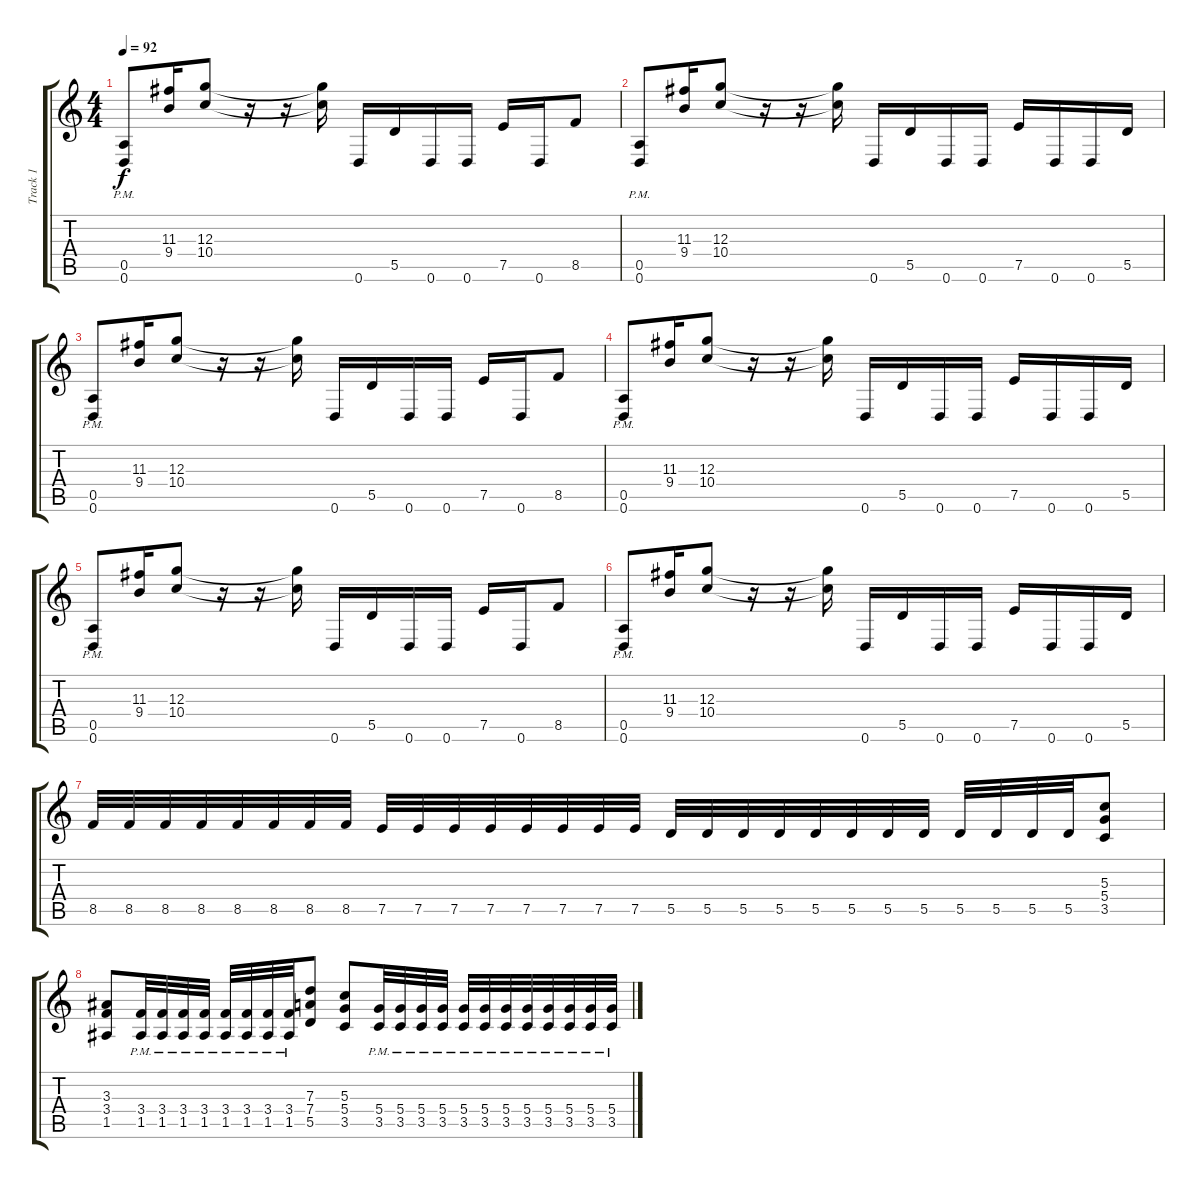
\track ("Track 1" "Track 1") {instrument overdrivenguitar}
\staff {score tabs}
\tuning (E4 B3 G3 D3 A2 D2) {hide}
\ts (4 4)
\tempo 92
\clef g2
\ks c
(0.5{pm} 0.6{pm}).8{dy f} (11.3 9.4).16 (12.3 10.4).8 r.16 r.16 (12.3{t} 10.4{t}).16 0.6.16 5.5.16 0.6.16 0.6.16 7.5.16 0.6.16 8.5.8 |
(0.5{pm} 0.6{pm}).8 (11.3 9.4).16 (12.3 10.4).8 r.16 r.16 (12.3{t} 10.4{t}).16 0.6.16 5.5.16 0.6.16 0.6.16 7.5.16 0.6.16 0.6.16 5.5.16 |
(0.5{pm} 0.6{pm}).8 (11.3 9.4).16 (12.3 10.4).8 r.16 r.16 (12.3{t} 10.4{t}).16 0.6.16 5.5.16 0.6.16 0.6.16 7.5.16 0.6.16 8.5.8 |
(0.5{pm} 0.6{pm}).8 (11.3 9.4).16 (12.3 10.4).8 r.16 r.16 (12.3{t} 10.4{t}).16 0.6.16 5.5.16 0.6.16 0.6.16 7.5.16 0.6.16 0.6.16 5.5.16 |
(0.5{pm} 0.6{pm}).8 (11.3 9.4).16 (12.3 10.4).8 r.16 r.16 (12.3{t} 10.4{t}).16 0.6.16 5.5.16 0.6.16 0.6.16 7.5.16 0.6.16 8.5.8 |
(0.5{pm} 0.6{pm}).8 (11.3 9.4).16 (12.3 10.4).8 r.16 r.16 (12.3{t} 10.4{t}).16 0.6.16 5.5.16 0.6.16 0.6.16 7.5.16 0.6.16 0.6.16 5.5.16 |
8.5.32 8.5.32 8.5.32 8.5.32 8.5.32 8.5.32 8.5.32 8.5.32 7.5.32 7.5.32 7.5.32 7.5.32 7.5.32 7.5.32 7.5.32 7.5.32 5.5.32 5.5.32 5.5.32 5.5.32 5.5.32 5.5.32 5.5.32 5.5.32 5.5.32 5.5.32 5.5.32 5.5.32 (5.3 5.4 3.5).8 |
(3.3 3.4 1.5).8 (3.4{pm} 1.5{pm}).32 (3.4{pm} 1.5{pm}).32 (3.4{pm} 1.5{pm}).32 (3.4{pm} 1.5{pm}).32 (3.4{pm} 1.5{pm}).32 (3.4{pm} 1.5{pm}).32 (3.4{pm} 1.5{pm}).32 (3.4{pm} 1.5{pm}).32 (7.3 7.4 5.5).8 (5.3 5.4 3.5).8 (5.4{pm} 3.5{pm}).32 (5.4{pm} 3.5{pm}).32 (5.4{pm} 3.5{pm}).32 (5.4{pm} 3.5{pm}).32 (5.4{pm} 3.5{pm}).32 (5.4{pm} 3.5{pm}).32 (5.4{pm} 3.5{pm}).32 (5.4{pm} 3.5{pm}).32 (5.4{pm} 3.5{pm}).32 (5.4{pm} 3.5{pm}).32 (5.4{pm} 3.5{pm}).32 (5.4{pm} 3.5{pm}).32
